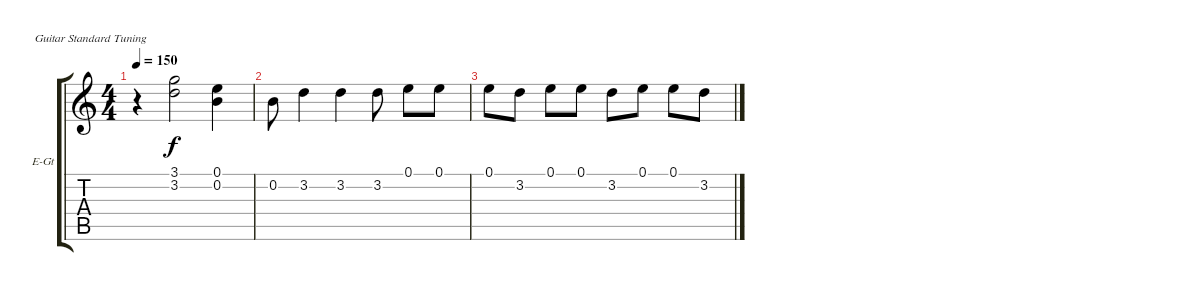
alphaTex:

\bracketExtendMode groupsimilarinstruments
\firstSystemTrackNameOrientation horizontal
\otherSystemsTrackNameOrientation horizontal
\track ("Lead Guitar" "E-Gt") {instrument overdrivenguitar}
\staff {score tabs}
\tuning (E4 B3 G3 D3 A2 E2)
\ts (4 4)
\tempo 150
\clef g2
\ks c
r.4{dy f} (3.1 3.2).2 (0.1 0.2).4 |
0.2.8 3.2.4 3.2.4 3.2.8 0.1.8 0.1.8 |
0.1.8 3.2.8 0.1.8 0.1.8 3.2.8 0.1.8 0.1.8 3.2.8
